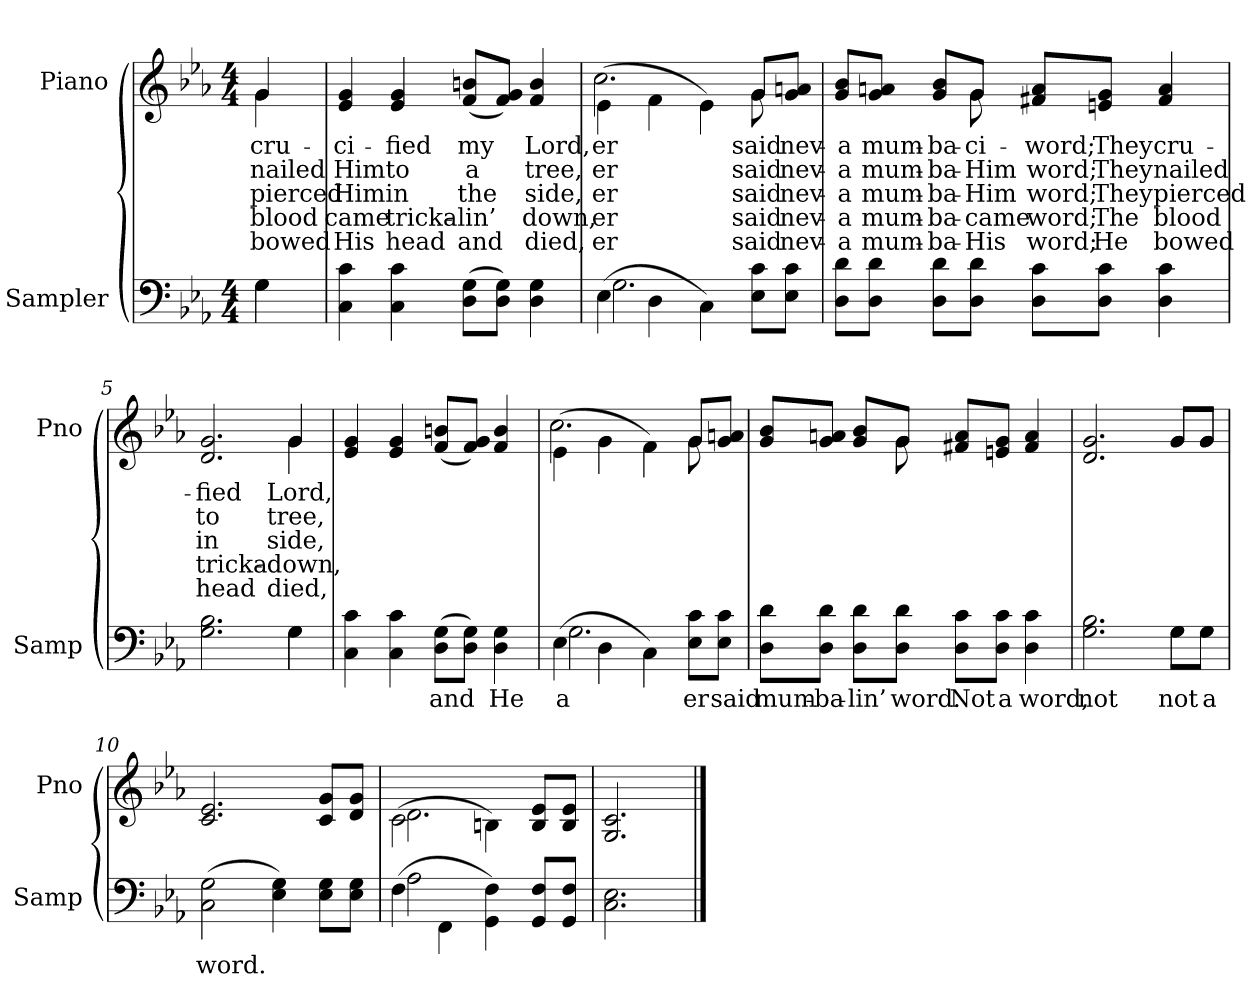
**kern	**text	**kern	**text	**text	**text	**text	**text
*part2	*part2	*part1	*part1	*part1	*part1	*part1	*part1
*staff2	*staff2	*staff1	*staff1	*staff1	*staff1	*staff1	*staff1
*I"Sampler	*	*I"Piano	*	*	*	*	*
*I'Samp	*	*I'Pno	*	*	*	*	*
*clefF4	*	*clefG2	*	*	*	*	*
*k[b-e-a-]	*	*k[b-e-a-]	*	*	*	*	*
*E-:	*	*E-:	*	*	*	*	*
*M4/4	*	*M4/4	*	*	*	*	*
=1	=1	=1	=1	=1	=1	=1	=1
*^	*	*^	*	*	*	*	*
4G\	4G	.	4g/	4g	cru-	nailed	pierced	blood	bowed
*v	*v	*	*	*	*	*	*	*	*
*	*	*v	*v	*	*	*	*	*
=2	=2	=2	=2	=2	=2	=2	=2
4C 4c	.	4e- 4g	-ci-	Him	Him	came	His
4C 4c	.	4e- 4g	-fied	to	in	tricka-	head
(8D\ 8G\L	.	(8f/ 8bn/L	my	a	the	-lin’	and
8D\ 8G\J)	.	8f/ 8g/J)	.	.	.	.	.
4D 4G	.	4f 4b	Lord,	tree,	side,	down,	died,
=3	=3	=3	=3	=3	=3	=3	=3
*^	*	*^	*	*	*	*	*
(4E-\	2.G	.	(4e-\	2.cc	-er	-er	-er	-er	-er
4D\	.	.	4f\	.	.	.	.	.	.
4C\)	.	.	4e-\)	.	.	.	.	.	.
8E-\ 8c\L	4ryy	.	8g/L	8g	said	said	said	said	said
8E-\ 8c\J	.	.	8g/ 8an/J	8ryy	nev-	nev-	nev-	nev-	nev-
*v	*v	*	*	*	*	*	*	*	*
=4	=4	=4	=4	=4	=4	=4	=4	=4
8D\ 8d\L	.	8g/ 8b-/L	4.ryy	a	a	a	a	a
8D\ 8d\J	.	8g/ 8an/J	.	mum-	mum-	mum-	mum-	mum-
8D\ 8d\L	.	8g/ 8b-/L	.	-ba-	-ba-	-ba-	-ba-	-ba-
8D\ 8d\J	.	8g/J	8g	-ci-	Him	Him	came	His
8D\ 8c\L	.	8f#X/ 8a/L	2ryy	word;	word;	word;	word;	word;
8D\ 8c\J	.	8en/ 8g/J	.	They	They	They	The	He
4D 4c	.	4f# 4a	.	cru-	nailed	pierced	blood	bowed
=5	=5	=5	=5	=5	=5	=5	=5	=5
*^	*	*	*	*	*	*	*	*
2.G 2.B-	2.ryy	.	2.d 2.g	2.ryy	-fied	to	in	tricka-	head
4G\	4G	.	4g/	4g	Lord,	tree,	side,	down,	died,
*v	*v	*	*	*	*	*	*	*	*
*	*	*v	*v	*	*	*	*	*
=6	=6	=6	=6	=6	=6	=6	=6
4C 4c	.	4e- 4g	.	.	.	.	.
4C 4c	.	4e- 4g	.	.	.	.	.
(8D\ 8G\L	and	(8f/ 8bn/L	.	.	.	.	.
8D\ 8G\J)	.	8f/ 8g/J)	.	.	.	.	.
4D 4G	He	4f 4b	.	.	.	.	.
=7	=7	=7	=7	=7	=7	=7	=7
*^	*	*^	*	*	*	*	*
(4E-\	2.G	a	(4e-\	2.cc	.	.	.	.	.
4D\	.	.	4g\	.	.	.	.	.	.
4C\)	.	.	4f\)	.	.	.	.	.	.
8E-\ 8c\L	4ryy	-er	8g/L	8g	.	.	.	.	.
8E-\ 8c\J	.	said	8g/ 8an/J	8ryy	.	.	.	.	.
*v	*v	*	*	*	*	*	*	*	*
=8	=8	=8	=8	=8	=8	=8	=8	=8
8D\ 8d\L	mum-	8g/ 8b-/L	4.ryy	.	.	.	.	.
8D\ 8d\J	-ba-	8g/ 8an/J	.	.	.	.	.	.
8D\ 8d\L	-lin’	8g/ 8b-/L	.	.	.	.	.	.
8D\ 8d\J	word.	8g/J	8g	.	.	.	.	.
8D\ 8c\L	Not	8f#X/ 8a/L	2ryy	.	.	.	.	.
8D\ 8c\J	a	8en/ 8g/J	.	.	.	.	.	.
4D 4c	word,	4f# 4a	.	.	.	.	.	.
=9	=9	=9	=9	=9	=9	=9	=9	=9
*^	*	*	*	*	*	*	*	*
2.G 2.B-	2.ryy	not	2.d 2.g	2.ryy	.	.	.	.	.
8G\L	8G\L	not	8g/L	8g/L	.	.	.	.	.
8G\J	8G\J	a	8g/J	8g/J	.	.	.	.	.
*v	*v	*	*	*	*	*	*	*	*
*	*	*v	*v	*	*	*	*	*
=10	=10	=10	=10	=10	=10	=10	=10
(2C 2G	word.	2.c 2.e-	.	.	.	.	.
4E- 4G)	.	.	.	.	.	.	.
8E-\ 8G\L	.	8c/ 8g/L	.	.	.	.	.
8E-\ 8G\J	.	8d/ 8g/J	.	.	.	.	.
=11	=11	=11	=11	=11	=11	=11	=11
*^	*	*^	*	*	*	*	*
(4F\	2A-	.	(2c\	2.d	.	.	.	.	.
4FF\	.	.	.	.	.	.	.	.	.
4GG\ 4F\)	2ryy	.	4Bn\)	.	.	.	.	.	.
8GG/ 8F/L	.	.	8B/ 8e-/L	4ryy	.	.	.	.	.
8GG/ 8F/J	.	.	8B/ 8e-/J	.	.	.	.	.	.
*v	*v	*	*	*	*	*	*	*	*
*	*	*v	*v	*	*	*	*	*
=12	=12	=12	=12	=12	=12	=12	=12
2.C 2.E-	.	2.G 2.c	.	.	.	.	.
==	==	==	==	==	==	==	==
*-	*-	*-	*-	*-	*-	*-	*-
